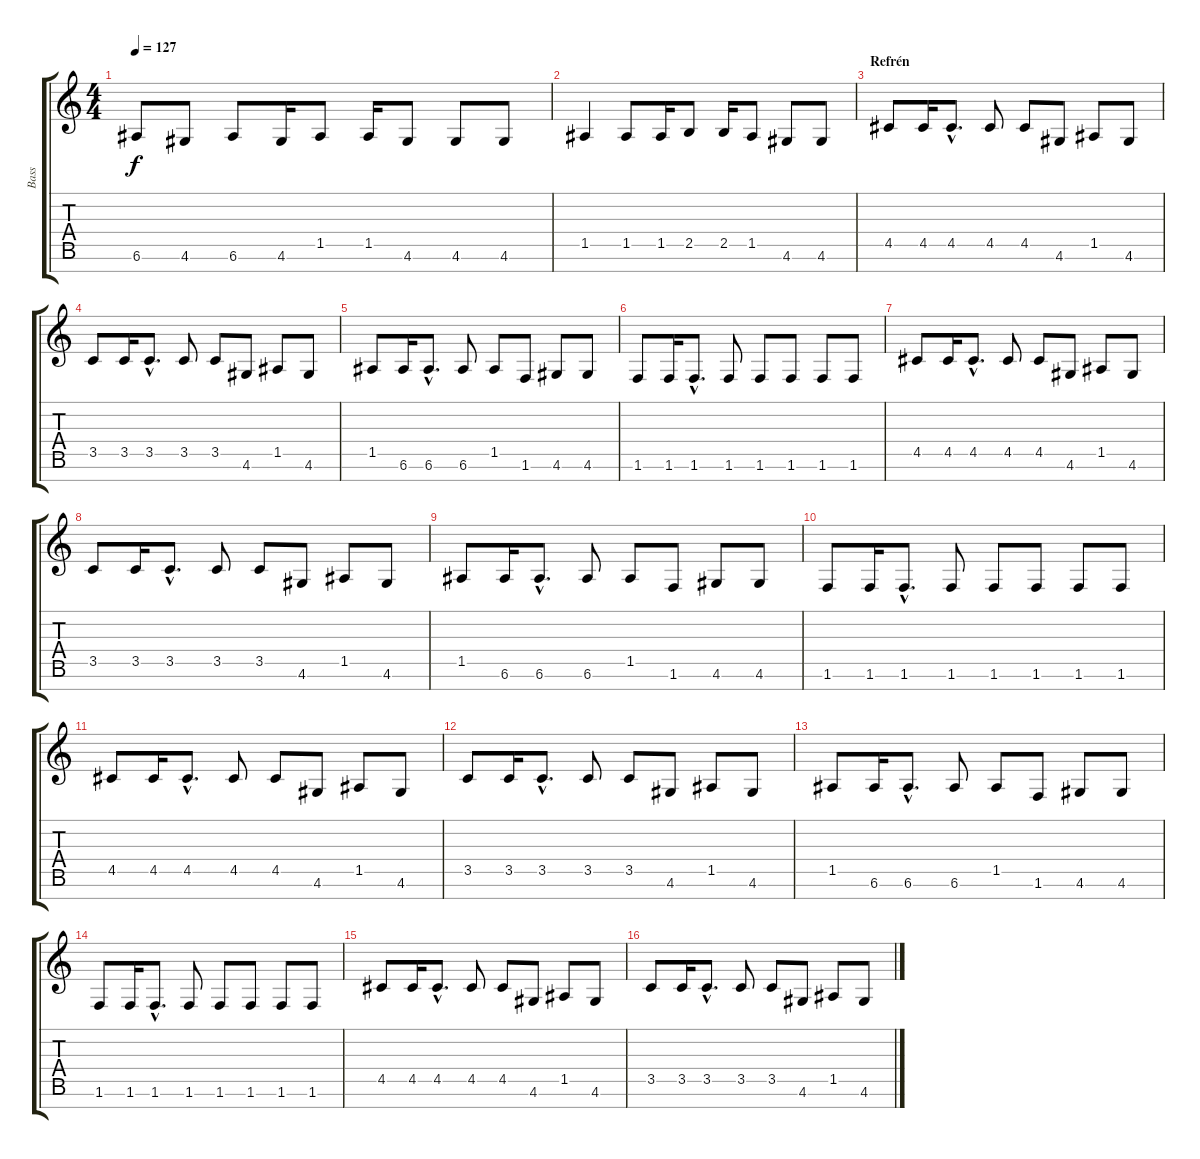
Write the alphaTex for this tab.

\track ("Bass" "Bass") {instrument electricbasspick}
\staff {score tabs}
\tuning (E4 B3 G3 D3 A2 E2 B1) {hide}
\ts (4 4)
\tempo 127
\clef g2
\ks c
6.6.8{dy f} 4.6.8 6.6.8 4.6.16 1.5.8 1.5.16 4.6.8 4.6.8 4.6.8 |
1.5.4 1.5.8 1.5.16 2.5.8 2.5.16 1.5.8 4.6.8 4.6.8 |
\section ("" "Refrén")
4.5.8 4.5.16 4.5{hac}.8{d} 4.5.8 4.5.8 4.6.8 1.5.8 4.6.8 |
3.5.8 3.5.16 3.5{hac}.8{d} 3.5.8 3.5.8 4.6.8 1.5.8 4.6.8 |
1.5.8 6.6.16 6.6{hac}.8{d} 6.6.8 1.5.8 1.6.8 4.6.8 4.6.8 |
1.6.8 1.6.16 1.6{hac}.8{d} 1.6.8 1.6.8 1.6.8 1.6.8 1.6.8 |
4.5.8 4.5.16 4.5{hac}.8{d} 4.5.8 4.5.8 4.6.8 1.5.8 4.6.8 |
3.5.8 3.5.16 3.5{hac}.8{d} 3.5.8 3.5.8 4.6.8 1.5.8 4.6.8 |
1.5.8 6.6.16 6.6{hac}.8{d} 6.6.8 1.5.8 1.6.8 4.6.8 4.6.8 |
1.6.8 1.6.16 1.6{hac}.8{d} 1.6.8 1.6.8 1.6.8 1.6.8 1.6.8 |
4.5.8 4.5.16 4.5{hac}.8{d} 4.5.8 4.5.8 4.6.8 1.5.8 4.6.8 |
3.5.8 3.5.16 3.5{hac}.8{d} 3.5.8 3.5.8 4.6.8 1.5.8 4.6.8 |
1.5.8 6.6.16 6.6{hac}.8{d} 6.6.8 1.5.8 1.6.8 4.6.8 4.6.8 |
1.6.8 1.6.16 1.6{hac}.8{d} 1.6.8 1.6.8 1.6.8 1.6.8 1.6.8 |
4.5.8 4.5.16 4.5{hac}.8{d} 4.5.8 4.5.8 4.6.8 1.5.8 4.6.8 |
3.5.8 3.5.16 3.5{hac}.8{d} 3.5.8 3.5.8 4.6.8 1.5.8 4.6.8
